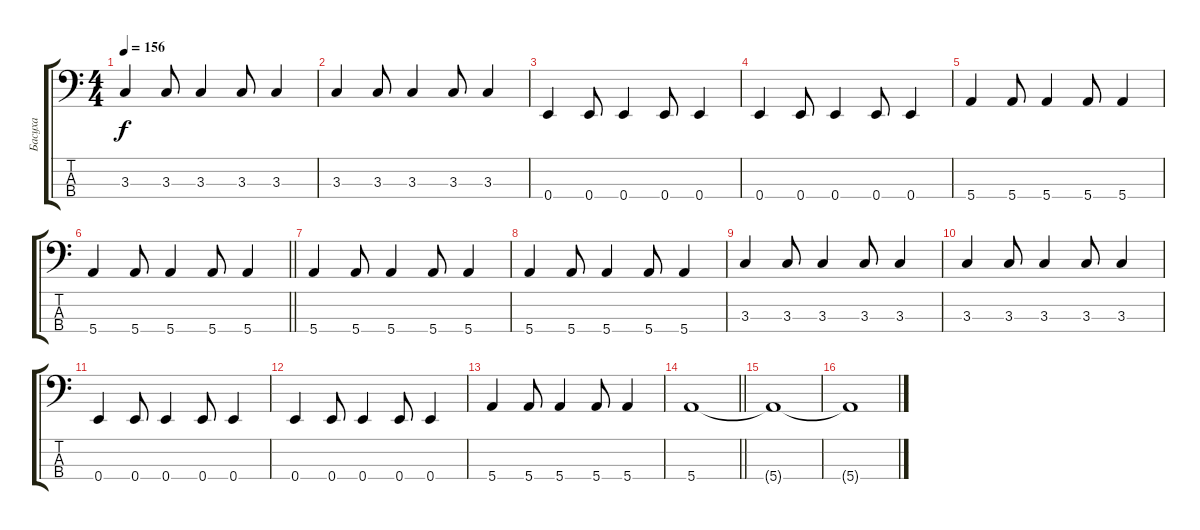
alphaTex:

\track ("Басуха" "Басуха") {instrument electricbassfinger}
\staff {score tabs}
\tuning (G2 D2 A1 E1) {hide}
\ts (4 4)
\tempo 156
\clef f4
\ks c
3.3.4{dy f} 3.3.8 3.3.4 3.3.8 3.3.4 |
3.3.4 3.3.8 3.3.4 3.3.8 3.3.4 |
0.4.4 0.4.8 0.4.4 0.4.8 0.4.4 |
0.4.4 0.4.8 0.4.4 0.4.8 0.4.4 |
5.4.4 5.4.8 5.4.4 5.4.8 5.4.4 |
\barLineRight lightlight
5.4.4 5.4.8 5.4.4 5.4.8 5.4.4 |
5.4.4 5.4.8 5.4.4 5.4.8 5.4.4 |
5.4.4 5.4.8 5.4.4 5.4.8 5.4.4 |
3.3.4 3.3.8 3.3.4 3.3.8 3.3.4 |
3.3.4 3.3.8 3.3.4 3.3.8 3.3.4 |
0.4.4 0.4.8 0.4.4 0.4.8 0.4.4 |
0.4.4 0.4.8 0.4.4 0.4.8 0.4.4 |
5.4.4 5.4.8 5.4.4 5.4.8 5.4.4 |
\barLineRight lightlight
5.4.1 |
5.4{t}.1 |
5.4{t}.1
